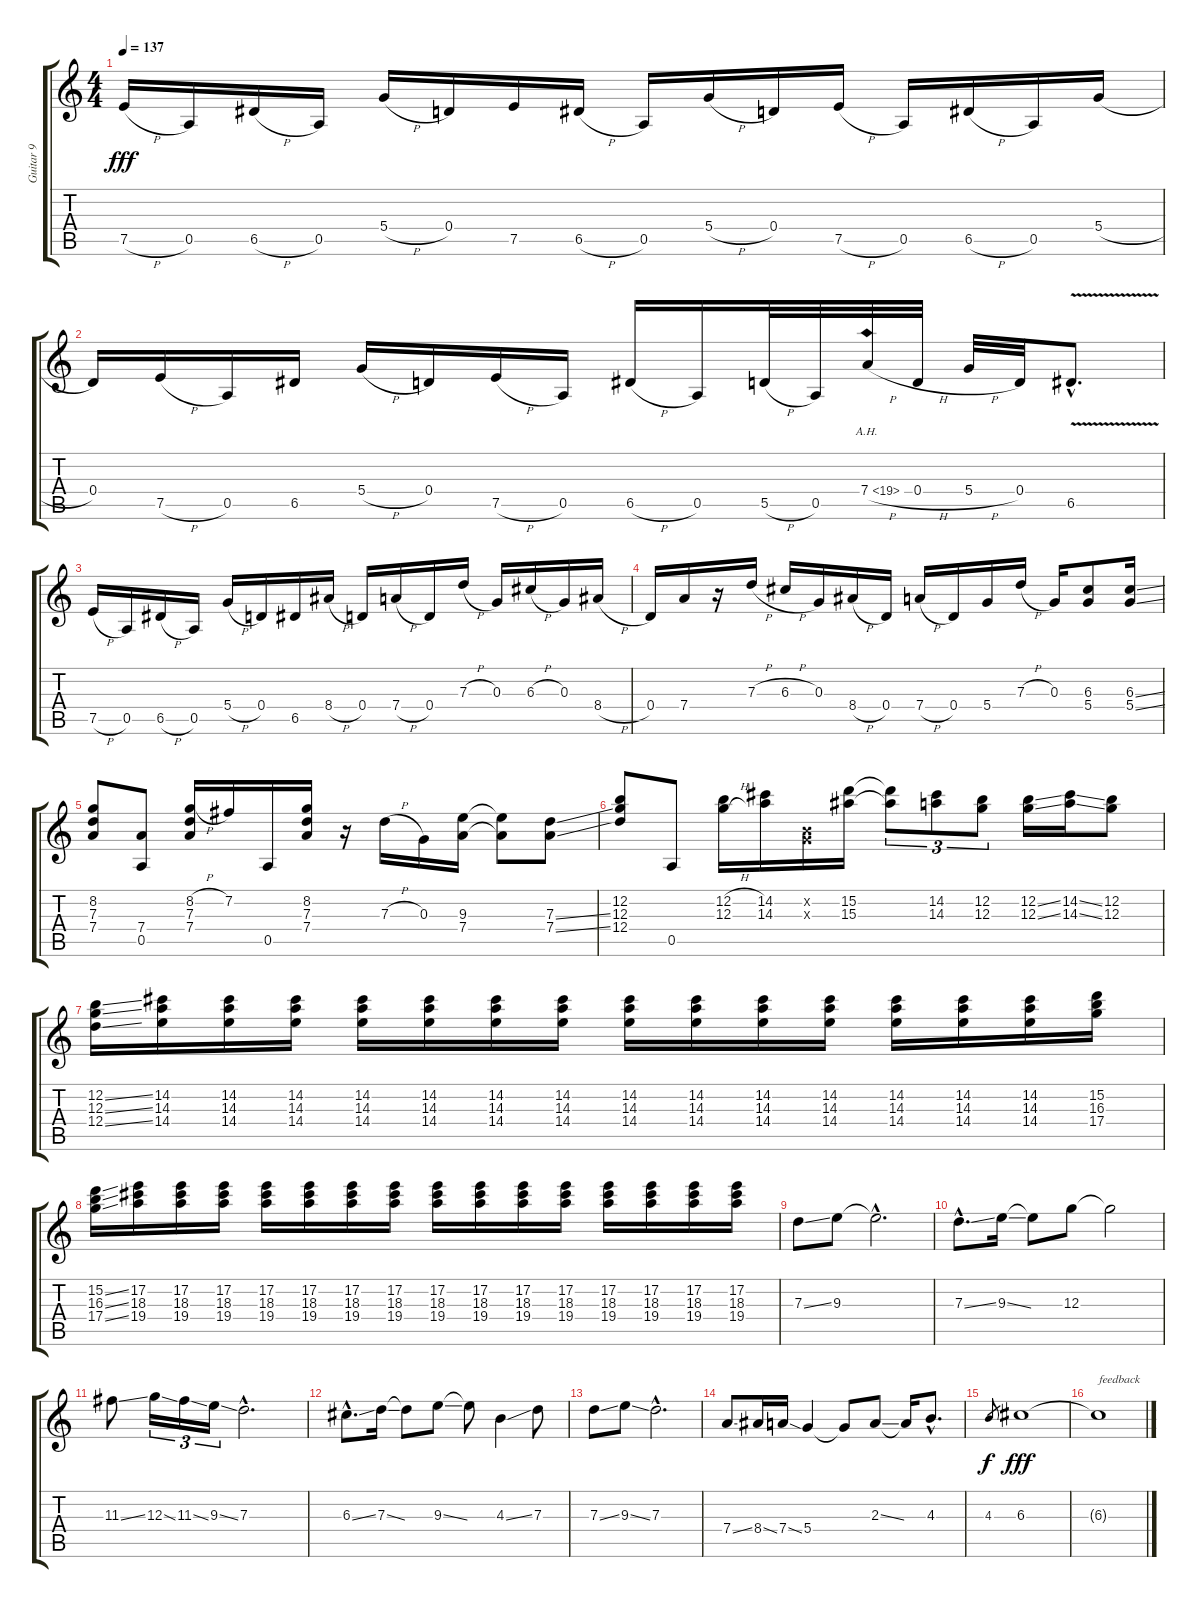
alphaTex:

\track ("Guitar 9" "Guitar 9") {instrument distortionguitar}
\staff {score tabs}
\tuning (E4 B3 G3 D3 A2 E2) {hide}
\ts (4 4)
\tempo 137
\clef g2
\ks c
7.5{h}.16{dy fff} 0.5.16 6.5{h}.16 0.5.16 5.4{h}.16 0.4.16 7.5.16 6.5{h}.16 0.5.16 5.4{h}.16 0.4.16 7.5{h}.16 0.5.16 6.5{h}.16 0.5.16 5.4{h}.16 |
0.4.16 7.5{h}.16 0.5.16 6.5.16 5.4{h}.16 0.4.16 7.5{h}.16 0.5.16 6.5{h}.16 0.5.16 5.5{h}.32 0.5.32 7.4{ah 12 h}.32{volume 0} 0.4{h}.32{volume 16} 5.4{h}.32 0.4.32 6.5{v hac}.8{d} |
7.5{h}.16 0.5.16 6.5{h}.16 0.5.16 5.4{h}.16 0.4.16 6.5.16 8.4{h}.16 0.4.16 7.4{h}.16 0.4.16 7.3{h}.16 0.3.16 6.3{h}.16 0.3.16 8.4{h}.16 |
0.4.16 7.4.16 r.16 7.3{h}.16 6.3{h}.16 0.3.16 8.4{h}.16 0.4.16 7.4{h}.16 0.4.16 5.4.16 7.3{h}.16 0.3.16 (6.3 5.4).8 (6.3{ss} 5.4{ss}).16 |
(8.2 7.3 7.4).8 (7.4 0.5).8 (8.2{h} 7.3 7.4).16 7.2.16 0.5.16 (8.2 7.3 7.4).16 r.16 7.3{h}.16 0.3.16 (9.3 7.4).16 (9.3{t} 7.4{t}).8 (7.3{ss} 7.4{ss}).8 |
(12.2 12.3 12.4).8 0.5.8 (12.2{h} 12.3{h}).16 (14.2 14.3).16 (0.2{x} 0.3{x}).16 (15.2 15.3).16 (15.2{t} 15.3{t}).8{tu (3 2)} (14.2 14.3).8{tu (3 2)} (12.2 12.3).8{tu (3 2)} (12.2{ss} 12.3{ss}).16 (14.2{ss} 14.3{ss}).16 (12.2 12.3).8 |
(12.2{ss} 12.3{ss} 12.4{ss}).16 (14.2 14.3 14.4).16 (14.2 14.3 14.4).16 (14.2 14.3 14.4).16 (14.2 14.3 14.4).16 (14.2 14.3 14.4).16 (14.2 14.3 14.4).16 (14.2 14.3 14.4).16 (14.2 14.3 14.4).16 (14.2 14.3 14.4).16 (14.2 14.3 14.4).16 (14.2 14.3 14.4).16 (14.2 14.3 14.4).16 (14.2 14.3 14.4).16 (14.2 14.3 14.4).16 (15.2 16.3 17.4).16 |
(15.2{ss} 16.3{ss} 17.4{ss}).16 (17.2 18.3 19.4).16 (17.2 18.3 19.4).16 (17.2 18.3 19.4).16 (17.2 18.3 19.4).16 (17.2 18.3 19.4).16 (17.2 18.3 19.4).16 (17.2 18.3 19.4).16 (17.2 18.3 19.4).16 (17.2 18.3 19.4).16 (17.2 18.3 19.4).16 (17.2 18.3 19.4).16 (17.2 18.3 19.4).16 (17.2 18.3 19.4).16 (17.2 18.3 19.4).16 (17.2 18.3 19.4).16 |
7.3{ss}.8 9.3.8 9.3{hac t}.2{d} |
7.3{ss hac}.8{d} 9.3{ss}.16 9.3{t}.8 12.3.8 12.3{t}.2 |
11.3{ss}.8 12.3{ss}.16{tu (3 2)} 11.3{ss}.16{tu (3 2)} 9.3{ss}.16{tu (3 2)} 7.3{hac}.2{d} |
6.3{ss hac}.8{d} 7.3{ss}.16 7.3{t}.8 9.3{ss}.8 9.3{t}.8 4.3{ss}.4 7.3.8 |
7.3{ss}.8 9.3{ss}.8 7.3{hac}.2{d} |
7.4{ss}.8 8.4{ss}.16 7.4{ss}.16 5.4.4 5.4{t}.8 2.3{ss}.8 2.3{t}.16 4.3{hac}.8{d} |
4.3.8{gr dy f} 6.3.1{dy fff} |
6.3{t}.1{txt "feedback"}
